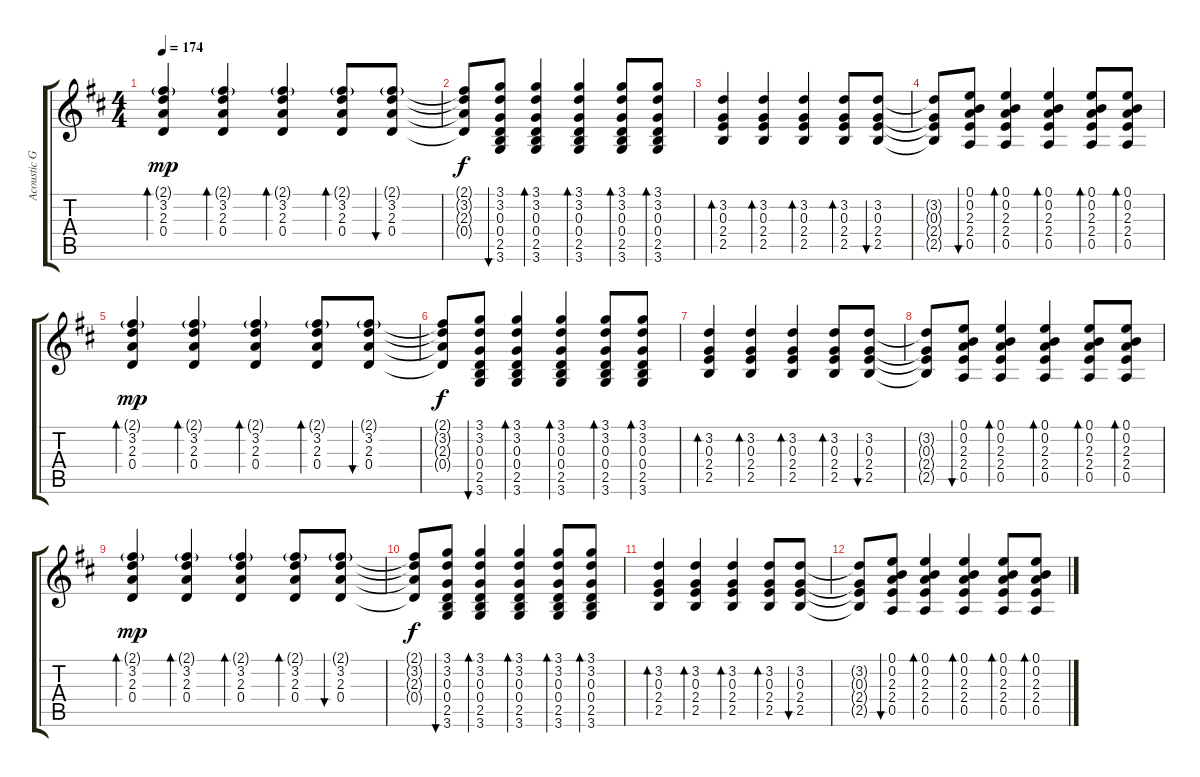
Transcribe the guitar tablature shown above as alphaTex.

\track ("Acoustic Guitar" "Acoustic G") {instrument acousticguitarsteel}
\staff {score tabs}
\tuning (E4 B3 G3 D3 A2 E2) {hide}
\ts (4 4)
\tempo 174
\clef g2
\ks d
(2.1{g} 3.2 2.3 0.4).4{bd 60 dy mp} (2.1{g} 3.2 2.3 0.4).4{bd 60} (2.1{g} 3.2 2.3 0.4).4{bd 60} (2.1{g} 3.2 2.3 0.4).8{bd 60} (2.1{g} 3.2 2.3 0.4).8{bu 60} |
(2.1{t} 3.2{t} 2.3{t} 0.4{t}).8{dy f} (3.1 3.2 0.3 0.4 2.5 3.6).8{bu 60} (3.1 3.2 0.3 0.4 2.5 3.6).4{bd 60} (3.1 3.2 0.3 0.4 2.5 3.6).4{bd 60} (3.1 3.2 0.3 0.4 2.5 3.6).8{bd 60} (3.1 3.2 0.3 0.4 2.5 3.6).8{bd 60} |
(3.2 0.3 2.4 2.5).4{bd 60} (3.2 0.3 2.4 2.5).4{bd 60} (3.2 0.3 2.4 2.5).4{bd 60} (3.2 0.3 2.4 2.5).8{bd 60} (3.2 0.3 2.4 2.5).8{bu 60} |
(3.2{t} 0.3{t} 2.4{t} 2.5{t}).8 (0.1 0.2 2.3 2.4 0.5).8{bu 60} (0.1 0.2 2.3 2.4 0.5).4{bd 60} (0.1 0.2 2.3 2.4 0.5).4{bd 60} (0.1 0.2 2.3 2.4 0.5).8{bd 60} (0.1 0.2 2.3 2.4 0.5).8{bd 60} |
(2.1{g} 3.2 2.3 0.4).4{bd 60 dy mp} (2.1{g} 3.2 2.3 0.4).4{bd 60} (2.1{g} 3.2 2.3 0.4).4{bd 60} (2.1{g} 3.2 2.3 0.4).8{bd 60} (2.1{g} 3.2 2.3 0.4).8{bu 60} |
(2.1{t} 3.2{t} 2.3{t} 0.4{t}).8{dy f} (3.1 3.2 0.3 0.4 2.5 3.6).8{bu 60} (3.1 3.2 0.3 0.4 2.5 3.6).4{bd 60} (3.1 3.2 0.3 0.4 2.5 3.6).4{bd 60} (3.1 3.2 0.3 0.4 2.5 3.6).8{bd 60} (3.1 3.2 0.3 0.4 2.5 3.6).8{bd 60} |
(3.2 0.3 2.4 2.5).4{bd 60} (3.2 0.3 2.4 2.5).4{bd 60} (3.2 0.3 2.4 2.5).4{bd 60} (3.2 0.3 2.4 2.5).8{bd 60} (3.2 0.3 2.4 2.5).8{bu 60} |
(3.2{t} 0.3{t} 2.4{t} 2.5{t}).8 (0.1 0.2 2.3 2.4 0.5).8{bu 60} (0.1 0.2 2.3 2.4 0.5).4{bd 60} (0.1 0.2 2.3 2.4 0.5).4{bd 60} (0.1 0.2 2.3 2.4 0.5).8{bd 60} (0.1 0.2 2.3 2.4 0.5).8{bd 60} |
(2.1{g} 3.2 2.3 0.4).4{bd 60 dy mp} (2.1{g} 3.2 2.3 0.4).4{bd 60} (2.1{g} 3.2 2.3 0.4).4{bd 60} (2.1{g} 3.2 2.3 0.4).8{bd 60} (2.1{g} 3.2 2.3 0.4).8{bu 60} |
(2.1{t} 3.2{t} 2.3{t} 0.4{t}).8{dy f} (3.1 3.2 0.3 0.4 2.5 3.6).8{bu 60} (3.1 3.2 0.3 0.4 2.5 3.6).4{bd 60} (3.1 3.2 0.3 0.4 2.5 3.6).4{bd 60} (3.1 3.2 0.3 0.4 2.5 3.6).8{bd 60} (3.1 3.2 0.3 0.4 2.5 3.6).8{bd 60} |
(3.2 0.3 2.4 2.5).4{bd 60} (3.2 0.3 2.4 2.5).4{bd 60} (3.2 0.3 2.4 2.5).4{bd 60} (3.2 0.3 2.4 2.5).8{bd 60} (3.2 0.3 2.4 2.5).8{bu 60} |
(3.2{t} 0.3{t} 2.4{t} 2.5{t}).8 (0.1 0.2 2.3 2.4 0.5).8{bu 60} (0.1 0.2 2.3 2.4 0.5).4{bd 60} (0.1 0.2 2.3 2.4 0.5).4{bd 60} (0.1 0.2 2.3 2.4 0.5).8{bd 60} (0.1 0.2 2.3 2.4 0.5).8{bd 60}
